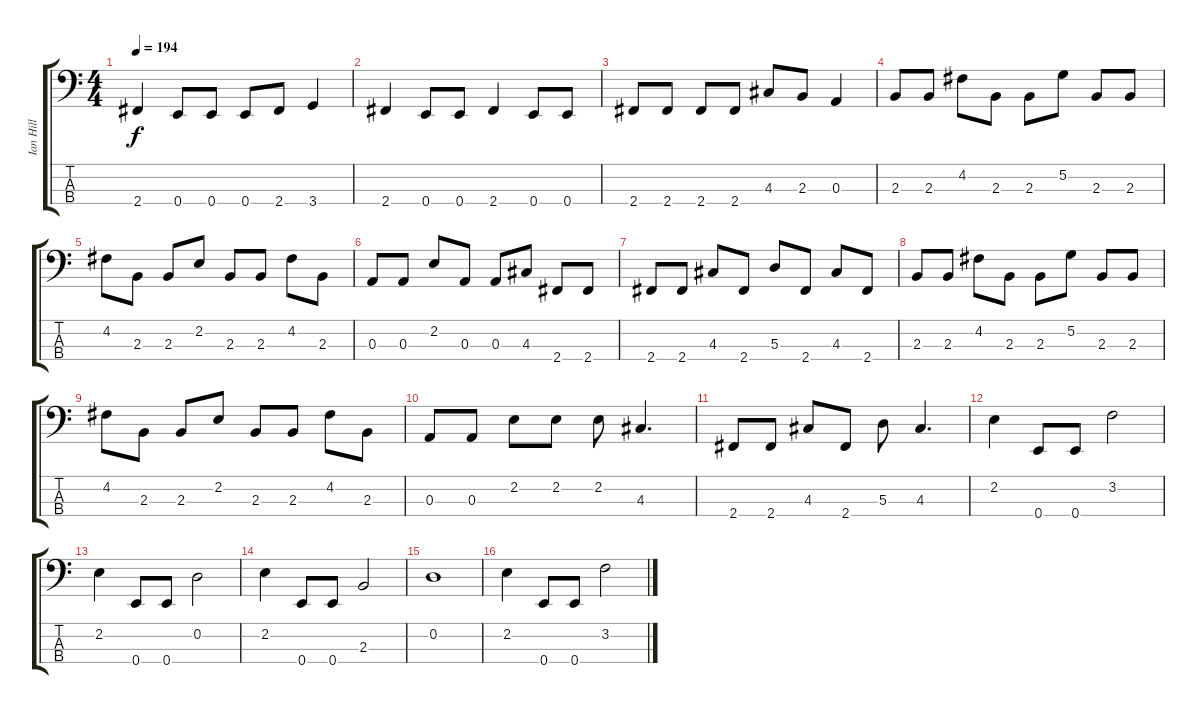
\track ("Ian Hill" "Ian Hill") {instrument electricbasspick}
\staff {score tabs}
\tuning (G2 D2 A1 E1) {hide}
\ts (4 4)
\tempo 194
\clef f4
\ks c
2.4.4{dy f} 0.4.8 0.4.8 0.4.8 2.4.8 3.4.4 |
2.4.4 0.4.8 0.4.8 2.4.4 0.4.8 0.4.8 |
2.4.8 2.4.8 2.4.8 2.4.8 4.3.8 2.3.8 0.3.4 |
2.3.8 2.3.8 4.2.8 2.3.8 2.3.8 5.2.8 2.3.8 2.3.8 |
4.2.8 2.3.8 2.3.8 2.2.8 2.3.8 2.3.8 4.2.8 2.3.8 |
0.3.8 0.3.8 2.2.8 0.3.8 0.3.8 4.3.8 2.4.8 2.4.8 |
2.4.8 2.4.8 4.3.8 2.4.8 5.3.8 2.4.8 4.3.8 2.4.8 |
2.3.8 2.3.8 4.2.8 2.3.8 2.3.8 5.2.8 2.3.8 2.3.8 |
4.2.8 2.3.8 2.3.8 2.2.8 2.3.8 2.3.8 4.2.8 2.3.8 |
0.3.8 0.3.8 2.2.8 2.2.8 2.2.8 4.3.4{d} |
2.4.8 2.4.8 4.3.8 2.4.8 5.3.8 4.3.4{d} |
2.2.4 0.4.8 0.4.8 3.2.2 |
2.2.4 0.4.8 0.4.8 0.2.2 |
2.2.4 0.4.8 0.4.8 2.3.2 |
0.2.1 |
2.2.4 0.4.8 0.4.8 3.2.2
